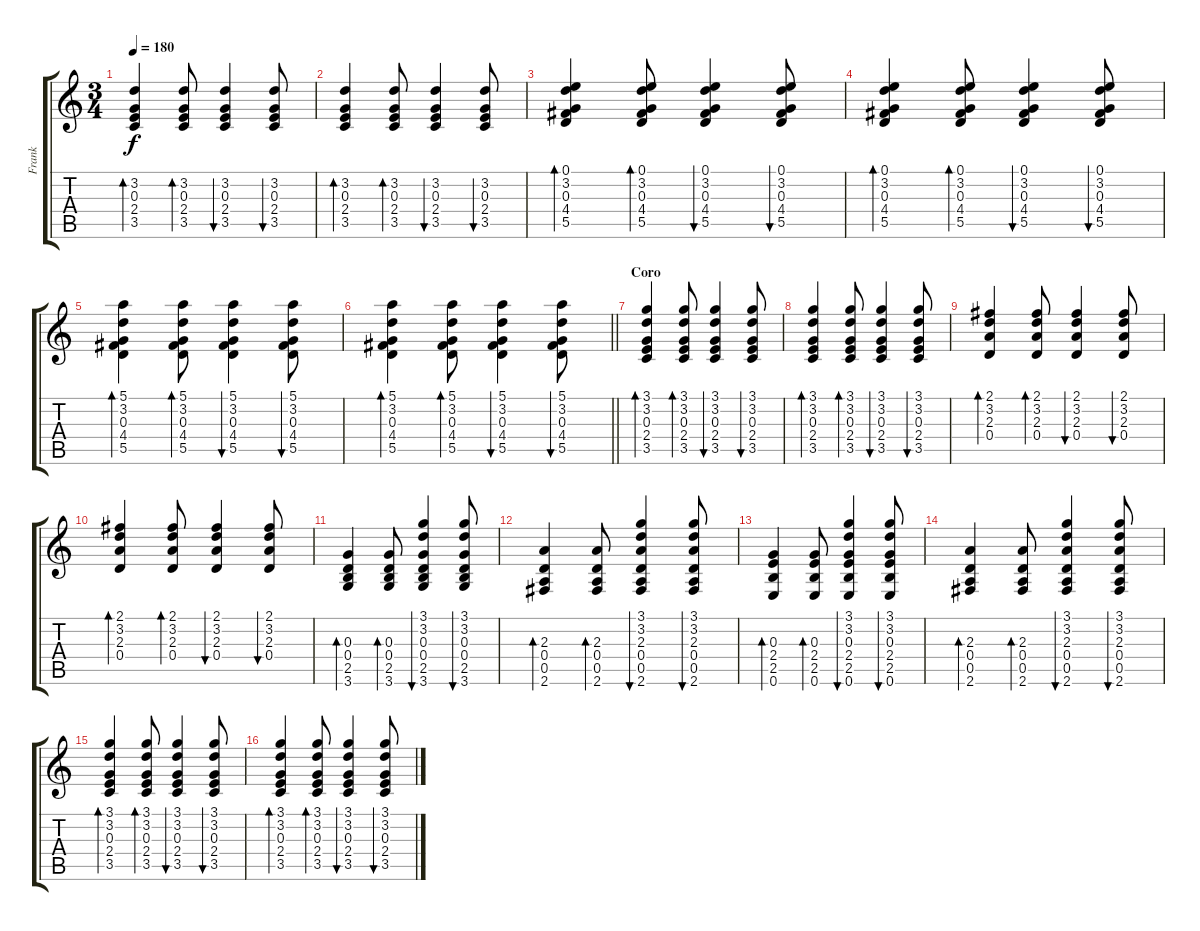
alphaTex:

\track ("Frank" "Frank") {instrument acousticguitarsteel}
\staff {score tabs}
\tuning (E4 B3 G3 D3 A2 E2) {hide}
\ts (3 4)
\tempo 180
\clef g2
\ks c
(3.2 0.3 2.4 3.5).4{bd 120 dy f} (3.2 0.3 2.4 3.5).8{bd 30} (3.2 0.3 2.4 3.5).4{bu 30} (3.2 0.3 2.4 3.5).8{bu 120} |
(3.2 0.3 2.4 3.5).4{bd 120} (3.2 0.3 2.4 3.5).8{bd 30} (3.2 0.3 2.4 3.5).4{bu 30} (3.2 0.3 2.4 3.5).8{bu 120} |
(0.1 3.2 0.3 4.4 5.5).4{bd 120} (0.1 3.2 0.3 4.4 5.5).8{bd 30} (0.1 3.2 0.3 4.4 5.5).4{bu 30} (0.1 3.2 0.3 4.4 5.5).8{bu 120} |
(0.1 3.2 0.3 4.4 5.5).4{bd 120} (0.1 3.2 0.3 4.4 5.5).8{bd 30} (0.1 3.2 0.3 4.4 5.5).4{bu 30} (0.1 3.2 0.3 4.4 5.5).8{bu 120} |
(5.1 3.2 0.3 4.4 5.5).4{bd 120} (5.1 3.2 0.3 4.4 5.5).8{bd 30} (5.1 3.2 0.3 4.4 5.5).4{bu 30} (5.1 3.2 0.3 4.4 5.5).8{bu 120} |
\barLineRight lightlight
(5.1 3.2 0.3 4.4 5.5).4{bd 120} (5.1 3.2 0.3 4.4 5.5).8{bd 30} (5.1 3.2 0.3 4.4 5.5).4{bu 30} (5.1 3.2 0.3 4.4 5.5).8{bu 120} |
\section ("" "Coro")
(3.1 3.2 0.3 2.4 3.5).4{bd 120} (3.1 3.2 0.3 2.4 3.5).8{bd 30} (3.1 3.2 0.3 2.4 3.5).4{bu 30} (3.1 3.2 0.3 2.4 3.5).8{bu 120} |
(3.1 3.2 0.3 2.4 3.5).4{bd 120} (3.1 3.2 0.3 2.4 3.5).8{bd 30} (3.1 3.2 0.3 2.4 3.5).4{bu 30} (3.1 3.2 0.3 2.4 3.5).8{bu 120} |
(2.1 3.2 2.3 0.4).4{bd 120} (2.1 3.2 2.3 0.4).8{bd 30} (2.1 3.2 2.3 0.4).4{bu 30} (2.1 3.2 2.3 0.4).8{bu 120} |
(2.1 3.2 2.3 0.4).4{bd 120} (2.1 3.2 2.3 0.4).8{bd 30} (2.1 3.2 2.3 0.4).4{bu 30} (2.1 3.2 2.3 0.4).8{bu 120} |
(0.3 0.4 2.5 3.6).4{bd 120} (0.3 0.4 2.5 3.6).8{bd 30} (3.1 3.2 0.3 0.4 2.5 3.6).4{bu 30} (3.1 3.2 0.3 0.4 2.5 3.6).8{bu 120} |
(2.3 0.4 0.5 2.6).4{bd 120} (2.3 0.4 0.5 2.6).8{bd 30} (3.1 3.2 2.3 0.4 0.5 2.6).4{bu 30} (3.1 3.2 2.3 0.4 0.5 2.6).8{bu 120} |
(0.3 2.4 2.5 0.6).4{bd 120} (0.3 2.4 2.5 0.6).8{bd 30} (3.1 3.2 0.3 2.4 2.5 0.6).4{bu 30} (3.1 3.2 0.3 2.4 2.5 0.6).8{bu 120} |
(2.3 0.4 0.5 2.6).4{bd 120} (2.3 0.4 0.5 2.6).8{bd 30} (3.1 3.2 2.3 0.4 0.5 2.6).4{bu 30} (3.1 3.2 2.3 0.4 0.5 2.6).8{bu 120} |
(3.1 3.2 0.3 2.4 3.5).4{bd 120} (3.1 3.2 0.3 2.4 3.5).8{bd 30} (3.1 3.2 0.3 2.4 3.5).4{bu 30} (3.1 3.2 0.3 2.4 3.5).8{bu 120} |
(3.1 3.2 0.3 2.4 3.5).4{bd 120} (3.1 3.2 0.3 2.4 3.5).8{bd 30} (3.1 3.2 0.3 2.4 3.5).4{bu 30} (3.1 3.2 0.3 2.4 3.5).8{bu 120}
